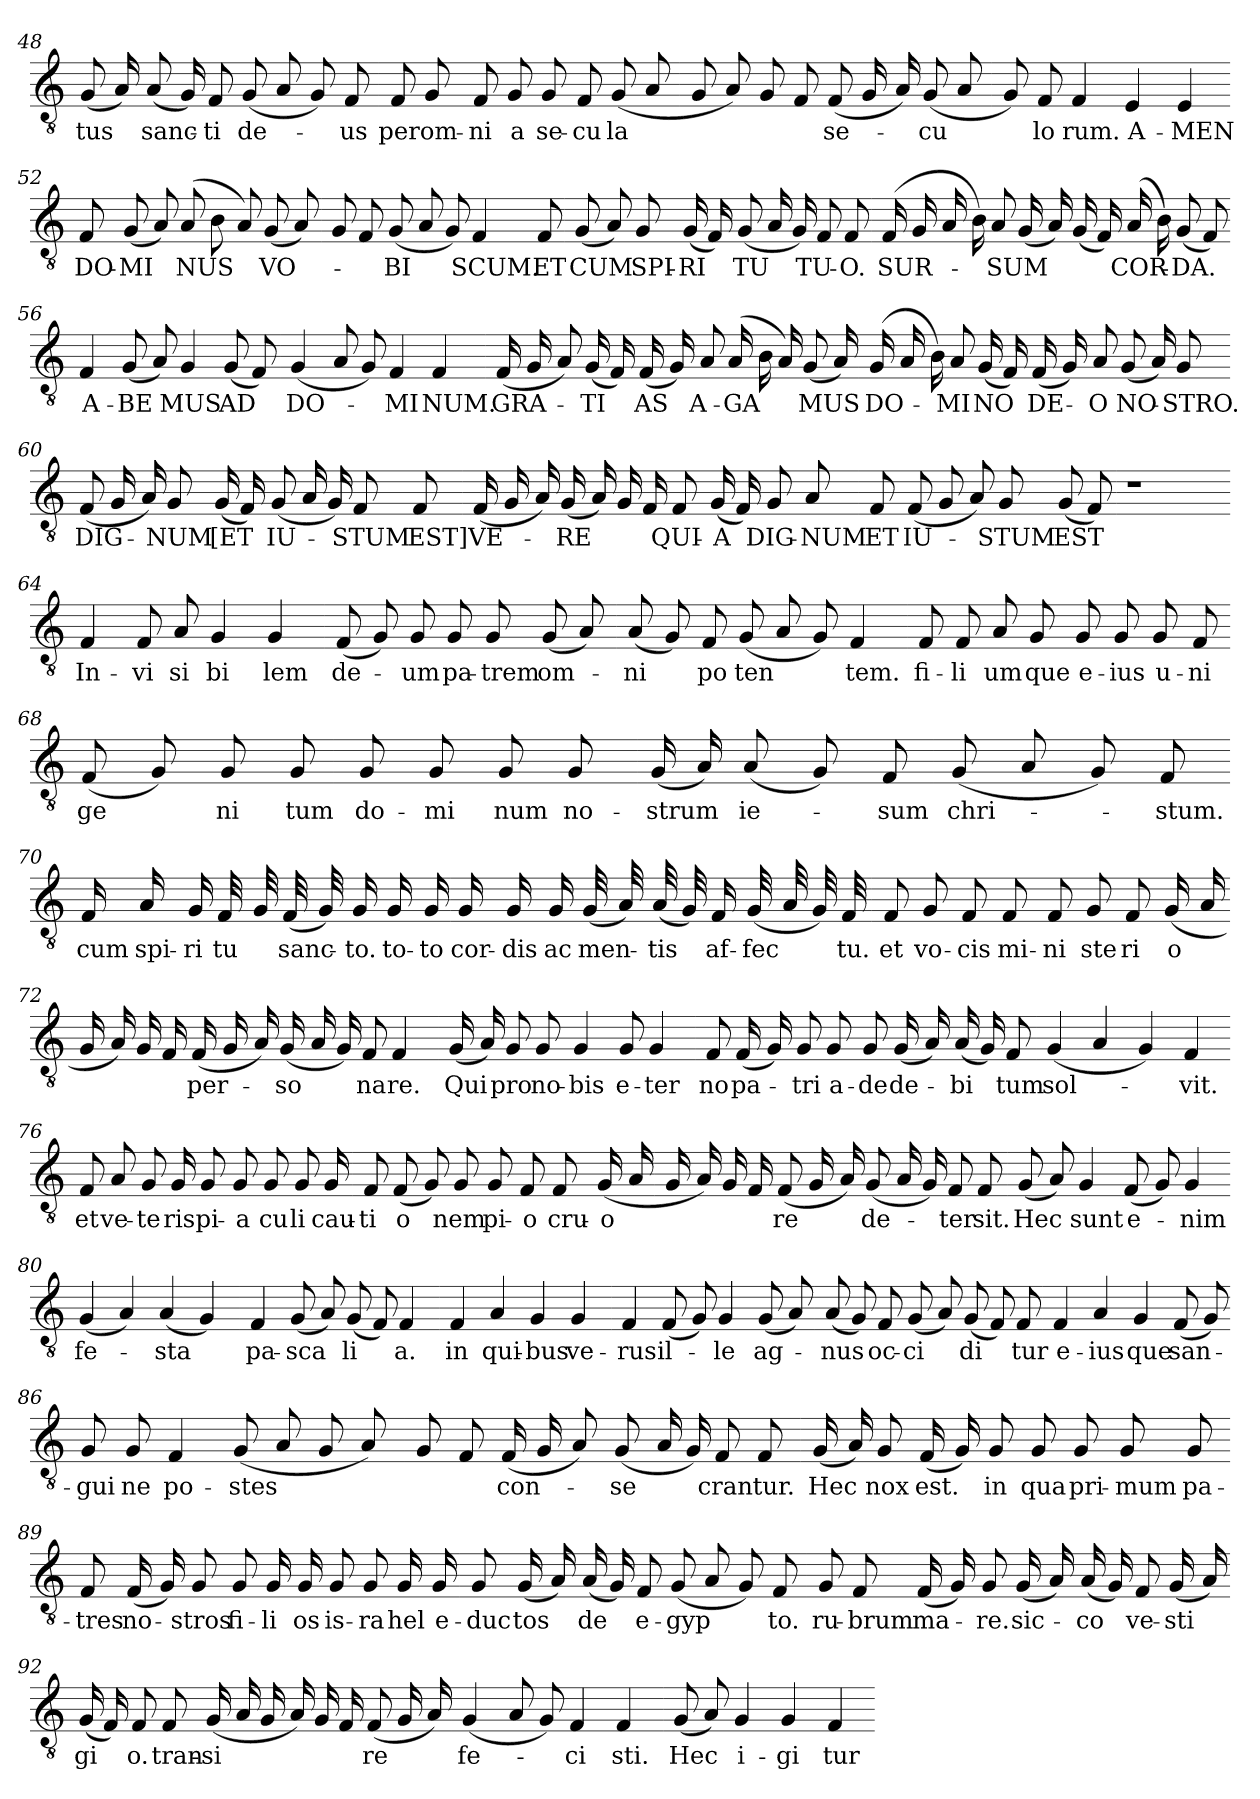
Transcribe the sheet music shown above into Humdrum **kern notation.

**kern	**text
*part1	*part1
*staff1	*staff1
*clefGv2	*
*k[]	*
=48	=48
(8G	-tus
16A)	.
(8A	sanc-
16G)	.
8F	-ti
(8G	de-
8A	.
8G)	.
8F	-us
=49-	=49-
8F	per
8G	om-
8F	ni
8G	-a
8G	se-
8F	cu
(8G	-la
8A	.
=50-	=50-
8G	.
8A)	.
8G	.
8F	.
(8F	se-
16G	.
16A)	.
(8G	cu
8A	.
=51-	=51-
8G)	.
8F	lo
4F	-rum.
4E	A-
4E	-MEN
=52-	=52-
8F	DO-
(8G	MI
8A)	.
(8A	-NUS
8B	.
8A)	.
(8G	VO-
8A)	.
=53-	=53-
8G	.
8F	.
(8G	BI
8A	.
8G)	.
4F	-SCUM.
8F	ET
=54-	=54-
(8G	CUM
8A)	.
8G	SPI-
(16G	RI
16F)	.
(8G	-TU
16A	.
16G)	.
8F	TU-
8F	-O.
=55-	=55-
(16F	SUR-
16G	.
16A	.
16B)	.
8A	-SUM
(16G	.
16A)	.
(16G	.
16F)	.
(16A	COR-
16B)	.
(8G	-DA.
8F)	.
=56-	=56-
4F	A-
(8G	BE
8A)	.
4G	-MUS
(8G	AD
8F)	.
=57-	=57-
(4G	DO-
8A	.
8G)	.
4F	MI
4F	-NUM.
=58-	=58-
(16F	GRA-
16G	.
8A)	.
(16G	TI
16F)	.
(16F	-AS
16G)	.
8A	A-
(16A	GA
16B	.
16A)	.
(8G	-MUS
16A)	.
=59-	=59-
(16G	DO-
16A	.
16B)	.
8A	MI
(16G	-NO
16F)	.
(16F	DE-
16G)	.
8A	-O
(8G	NO-
16A)	.
8G	-STRO.
=60-	=60-
(8F	DIG-
16G	.
16A)	.
8G	-NUM
(16G	[ET
16F)	.
(8G	IU-
16A	.
16G)	.
8F	-STUM
8F	EST]
=61-	=61-
(16F	VE-
16G	.
16A)	.
(16G	-RE
16A)	.
16G	.
16F	.
8F	QUI-
(16G	-A
16F)	.
8G	DIG-
8A	-NUM
=62-	=62-
8F	ET
(8F	IU-
8G	.
8A)	.
8G	-STUM
(8G	EST
8F)	.
=63-	=63-
1r	.
=64-	=64-
4F	In-
8F	vi
8A	si
4G	bi
4G	-lem
=65-	=65-
(8F	de-
8G)	.
8G	-um
8G	pa-
8G	-trem
(8G	om-
8A)	.
=66-	=66-
(8A	ni
8G)	.
8F	po
(8G	ten
8A	.
8G)	.
4F	-tem.
=67-	=67-
8F	fi-
8F	li
8A	um
8G	-que
8G	e-
8G	-ius
8G	u-
8F	ni
=68-	=68-
(8F	ge
8G)	.
8G	ni
8G	-tum
8G	do-
8G	mi
8G	-num
8G	no-
=69-	=69-
(16G	-strum
16A)	.
(8A	ie-
8G)	.
8F	-sum
(8G	chri-
8A	.
8G)	.
8F	-stum.
=70-	=70-
16F	cum
16A	spi-
16G	ri
32F	-tu
32G	.
(32F	sanc-
32G)	.
16G	-to.
16G	to-
16G	-to
16G	cor-
16G	-dis
16G	ac
(32G	men-
32A)	.
(32A	-tis
32G)	.
16F	af-
(32G	fec
32A	.
32G)	.
32F	-tu.
=71-	=71-
8F	et
8G	vo-
8F	-cis
8F	mi-
8F	ni
8G	ste
8F	ri
(16G	-o
16A	.
=72-	=72-
16G	.
16A)	.
16G	.
16F	.
(16F	per-
16G	.
16A)	.
(16G	so
16A	.
16G)	.
8F	na
4F	-re.
=73-	=73-
(16G	Qui
16A)	.
8G	pro
8G	no-
4G	-bis
8G	e-
4G	ter
=74-	=74-
8F	-no
(16F	pa-
16G)	.
8G	-tri
8G	a-
8G	-de
(16G	de-
16A)	.
(16A	bi
16G)	.
8F	-tum
=75-	=75-
(4G	sol-
4A	.
4G)	.
4F	-vit.
=76-	=76-
8F	et
8A	ve-
8G	te
16G	-ris
8G	pi-
8G	a
8G	cu
8G	-li
16G	cau-
=77-	=77-
8F	ti
(8F	o
8G)	.
8G	-nem
8G	pi-
8F	-o
8F	cru-
(16G	o
16A	.
=78-	=78-
16G	.
16A)	.
16G	.
16F	.
(8F	-re
16G	.
16A)	.
(8G	de-
16A	.
16G)	.
8F	ter
8F	-sit.
=79-	=79-
(8G	Hec
8A)	.
4G	sunt
(8F	e-
8G)	.
4G	-nim
=80-	=80-
(4G	fe-
4A)	.
(4A	-sta
4G)	.
=81-	=81-
4F	pa-
(8G	sca
8A)	.
(8G	li
8F)	.
4F	-a.
=82-	=82-
4F	in
4A	qui-
4G	-bus
4G	ve-
=83-	=83-
4F	-rus
(8F	il-
8G)	.
4G	-le
(8G	ag-
8A)	.
=84-	=84-
(8A	-nus
8G)	.
8F	oc-
(8G	ci
8A)	.
(8G	di
8F)	.
8F	-tur
=85-	=85-
4F	e-
4A	ius
4G	-que
(8F	san-
8G)	.
=86-	=86-
8G	gui
8G	-ne
4F	po-
(8G	-stes
8A	.
8G	.
8A)	.
=87-	=87-
8G	.
8F	.
(16F	con-
16G	.
8A)	.
(8G	se
16A	.
16G)	.
8F	cran
8F	-tur.
=88-	=88-
(16G	Hec
16A)	.
8G	nox
(16F	est.
16G)	.
8G	in
8G	qua
8G	pri-
8G	-mum
8G	pa-
=89-	=89-
8F	-tres
(16F	no-
16G)	.
8G	-stros
8G	fi-
16G	li
16G	-os
8G	is-
8G	ra
16G	-hel
16G	e-
=90-	=90-
8G	duc
(16G	-tos
16A)	.
(16A	de
16G)	.
8F	e-
(8G	gyp
8A	.
8G)	.
8F	-to.
=91-	=91-
8G	ru-
8F	-brum
(16F	ma-
16G)	.
8G	-re.
(16G	sic-
16A)	.
(16A	-co
16G)	.
8F	ve-
(16G	sti
16A)	.
=92-	=92-
(16G	gi
16F)	.
8F	-o.
8F	tran-
(16G	si
16A	.
16G	.
16A)	.
16G	.
16F	.
(8F	-re
16G	.
16A)	.
=93-	=93-
(4G	fe-
8A	.
8G)	.
4F	ci
4F	-sti.
=94-	=94-
(8G	Hec
8A)	.
4G	i-
4G	gi
4F	-tur
=-	=-
*-	*-
